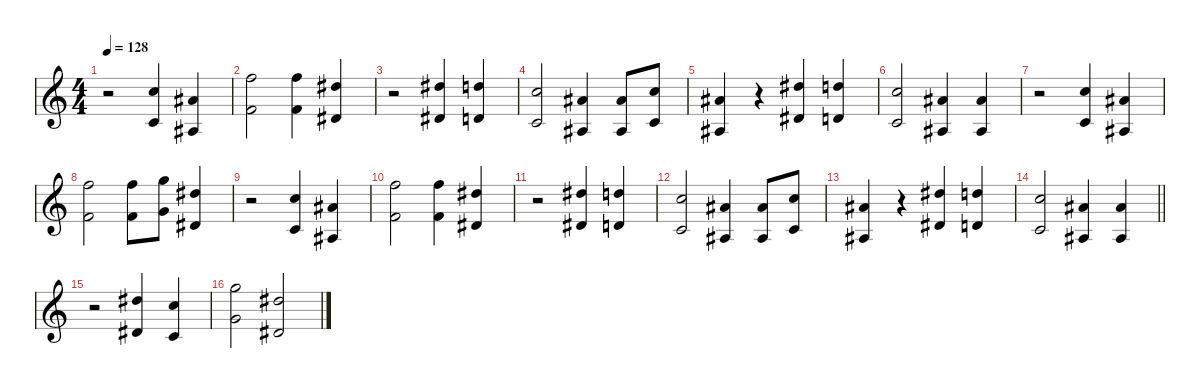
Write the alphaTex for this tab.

\defaultSystemsLayout 4
\hideDynamics
\bracketExtendMode nobrackets
\singleTrackTrackNamePolicy hidden
\multiTrackTrackNamePolicy hidden
\otherSystemsTrackNameOrientation horizontal
\track ("Jamie Meyer" "vln.") {instrument stringensemble1}
\staff {score}
\tuning (E4 C4 G3 C3 G2 C2)
\ts (4 4)
\tempo 128
\clef g2
\ks c
r.2{dy f beam Down} (8.1 5.3).4{beam Up} (6.1{acc #} 3.3{acc #}).4{beam Up} |
(13.1 10.3).2{beam Down} (13.1 10.3).4{beam Down} (11.1{acc #} 8.3{acc #}).4{beam Up} |
r.2{beam Down} (11.1{acc #} 8.3{acc #}).4{beam Up} (10.1 7.3).4{beam Up} |
(8.1 5.3).2{beam Up} (6.1{acc #} 3.3{acc #}).4{beam Up} (6.1{acc #} 3.3{acc #}).8{beam Up} (8.1 5.3).8{beam Up} |
(6.1{acc #} 3.3{acc #}).4{beam Up} r.4{beam Up} (11.1{acc #} 8.3{acc #}).4{beam Up} (10.1 7.3).4{beam Up} |
(8.1 5.3).2{beam Up} (6.1{acc #} 3.3{acc #}).4{beam Up} (6.1{acc #} 3.3{acc #}).4{beam Up} |
r.2{beam Down} (8.1 5.3).4{beam Up} (6.1{acc #} 3.3{acc #}).4{beam Up} |
(13.1 10.3).2{beam Down} (13.1 10.3).8{beam Down} (15.1 12.3).8{beam Down} (11.1{acc #} 8.3{acc #}).4{beam Up} |
r.2{beam Down} (8.1 5.3).4{beam Up} (6.1{acc #} 3.3{acc #}).4{beam Up} |
(13.1 10.3).2{beam Down} (13.1 10.3).4{beam Down} (11.1{acc #} 8.3{acc #}).4{beam Up} |
r.2{beam Down} (11.1{acc #} 8.3{acc #}).4{beam Up} (10.1 7.3).4{beam Up} |
(8.1 5.3).2{beam Up} (6.1{acc #} 3.3{acc #}).4{beam Up} (6.1{acc #} 3.3{acc #}).8{beam Up} (8.1 5.3).8{beam Up} |
(6.1{acc #} 3.3{acc #}).4{beam Up} r.4{beam Up} (11.1{acc #} 8.3{acc #}).4{beam Up} (10.1 7.3).4{beam Up} |
\barLineRight lightlight
(8.1 5.3).2{beam Up} (6.1{acc #} 3.3{acc #}).4{beam Up} (6.1{acc #} 3.3{acc #}).4{beam Up} |
r.2{beam Down} (11.1{acc #} 8.3{acc #}).4{beam Up} (8.1 5.3).4{beam Up} |
(15.1 12.3).2{beam Down} (11.1{acc #} 8.3{acc #}).2{beam Up}
